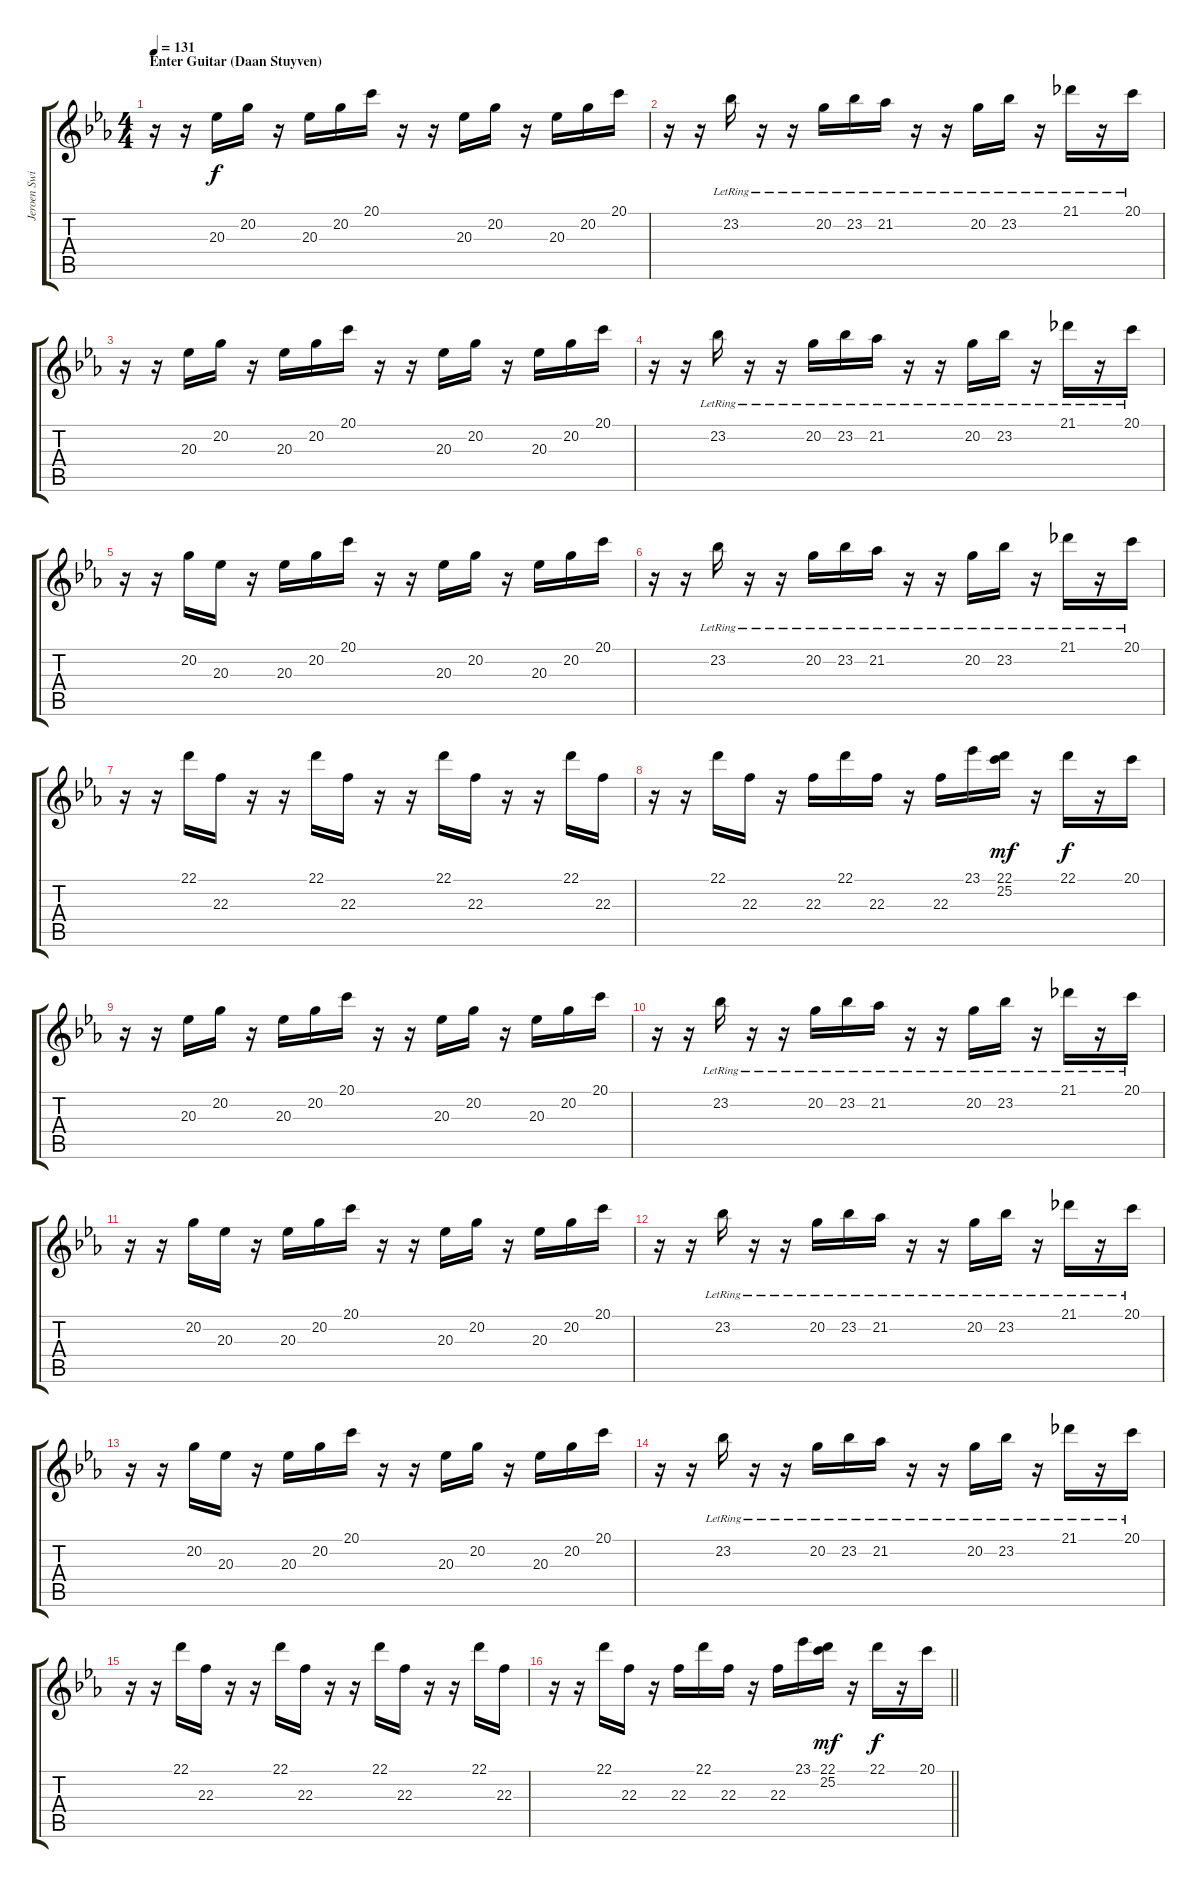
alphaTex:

\track ("Jeroen Swinnen (Keyboard)" "Jeroen Swi") {instrument lead8bassandlead}
\staff {score tabs}
\tuning (E4 B3 G3 D3 A2 E2) {hide}
\ts (4 4)
\section ("" "Enter Guitar (Daan Stuyven)")
\tempo 131
\clef g2
\ks cminor
r.16{dy f} r.16 20.3.16 20.2.16 r.16 20.3.16 20.2.16 20.1.16 r.16 r.16 20.3.16 20.2.16 r.16 20.3.16 20.2.16 20.1.16 |
r.16 r.16 23.2{lr}.16 r.16 r.16 20.2{lr}.16 23.2{lr}.16 21.2{lr}.16 r.16 r.16 20.2{lr}.16 23.2{lr}.16 r.16 21.1{lr}.16 r.16 20.1{lr}.16 |
r.16 r.16 20.3.16 20.2.16 r.16 20.3.16 20.2.16 20.1.16 r.16 r.16 20.3.16 20.2.16 r.16 20.3.16 20.2.16 20.1.16 |
r.16 r.16 23.2{lr}.16 r.16 r.16 20.2{lr}.16 23.2{lr}.16 21.2{lr}.16 r.16 r.16 20.2{lr}.16 23.2{lr}.16 r.16 21.1{lr}.16 r.16 20.1{lr}.16 |
r.16 r.16 20.2.16 20.3.16 r.16 20.3.16 20.2.16 20.1.16 r.16 r.16 20.3.16 20.2.16 r.16 20.3.16 20.2.16 20.1.16 |
r.16 r.16 23.2{lr}.16 r.16 r.16 20.2{lr}.16 23.2{lr}.16 21.2{lr}.16 r.16 r.16 20.2{lr}.16 23.2{lr}.16 r.16 21.1{lr}.16 r.16 20.1{lr}.16 |
r.16 r.16 22.1.16 22.3.16 r.16 r.16 22.1.16 22.3.16 r.16 r.16 22.1.16 22.3.16 r.16 r.16 22.1.16 22.3.16 |
r.16 r.16 22.1.16 22.3.16 r.16 22.3.16 22.1.16 22.3.16 r.16 22.3.16 23.1.16 (22.1 25.2).16{dy mf} r.16 22.1.16{dy f} r.16 20.1.16 |
r.16 r.16 20.3.16 20.2.16 r.16 20.3.16 20.2.16 20.1.16 r.16 r.16 20.3.16 20.2.16 r.16 20.3.16 20.2.16 20.1.16 |
r.16 r.16 23.2{lr}.16 r.16 r.16 20.2{lr}.16 23.2{lr}.16 21.2{lr}.16 r.16 r.16 20.2{lr}.16 23.2{lr}.16 r.16 21.1{lr}.16 r.16 20.1{lr}.16 |
r.16 r.16 20.2.16 20.3.16 r.16 20.3.16 20.2.16 20.1.16 r.16 r.16 20.3.16 20.2.16 r.16 20.3.16 20.2.16 20.1.16 |
r.16 r.16 23.2{lr}.16 r.16 r.16 20.2{lr}.16 23.2{lr}.16 21.2{lr}.16 r.16 r.16 20.2{lr}.16 23.2{lr}.16 r.16 21.1{lr}.16 r.16 20.1{lr}.16 |
r.16 r.16 20.2.16 20.3.16 r.16 20.3.16 20.2.16 20.1.16 r.16 r.16 20.3.16 20.2.16 r.16 20.3.16 20.2.16 20.1.16 |
r.16 r.16 23.2{lr}.16 r.16 r.16 20.2{lr}.16 23.2{lr}.16 21.2{lr}.16 r.16 r.16 20.2{lr}.16 23.2{lr}.16 r.16 21.1{lr}.16 r.16 20.1{lr}.16 |
r.16 r.16 22.1.16 22.3.16 r.16 r.16 22.1.16 22.3.16 r.16 r.16 22.1.16 22.3.16 r.16 r.16 22.1.16 22.3.16 |
\barLineRight lightlight
r.16 r.16 22.1.16 22.3.16 r.16 22.3.16 22.1.16 22.3.16 r.16 22.3.16 23.1.16 (22.1 25.2).16{dy mf} r.16 22.1.16{dy f} r.16 20.1.16
